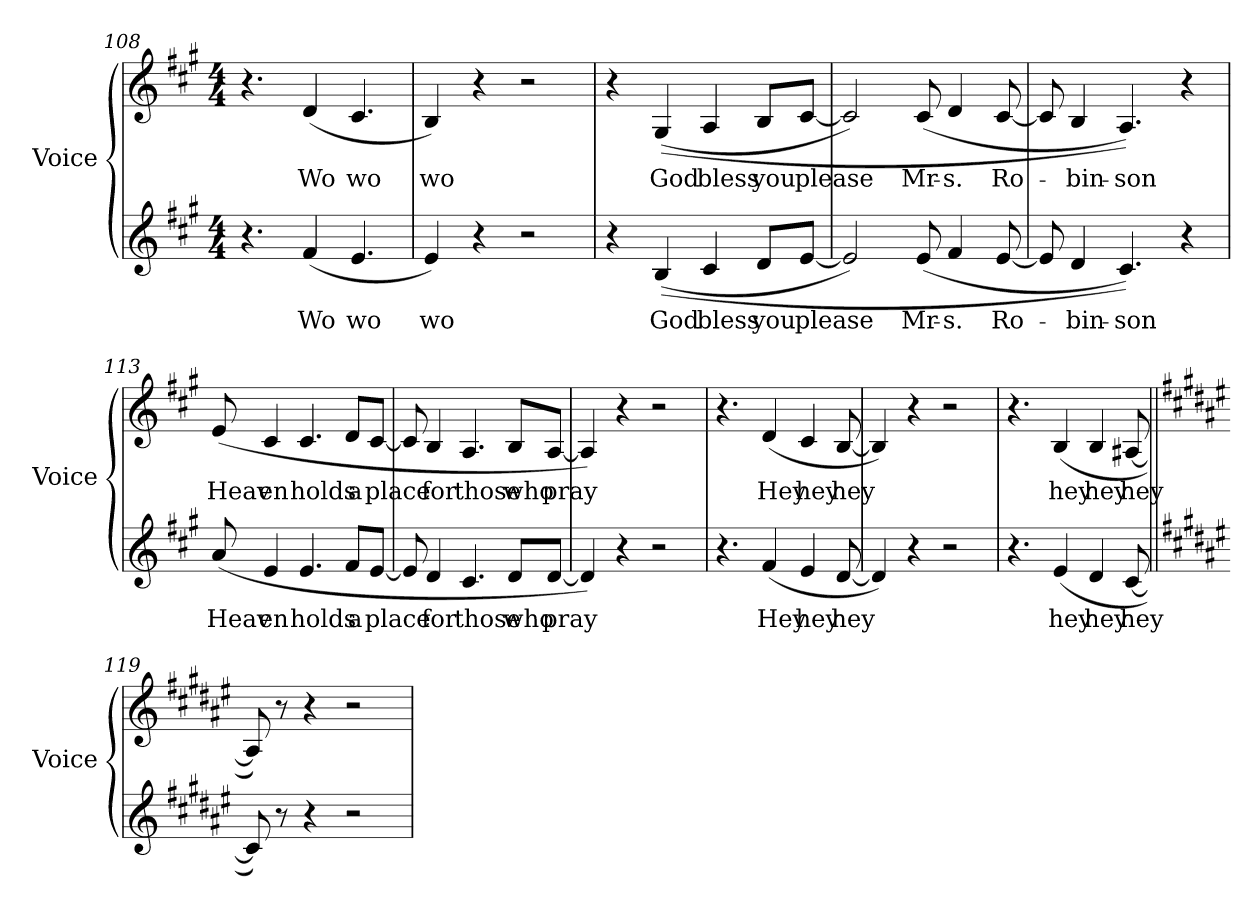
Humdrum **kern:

**kern	**text	**kern	**text
*part2	*part2	*part1	*part1
*staff2	*staff2	*staff1	*staff1
*I"Voice	*	*I"Voice	*
*I'Voice	*	*I'Voice	*
*clefG2	*	*clefG2	*
*k[f#c#g#]	*	*k[f#c#g#]	*
*A:	*	*A:	*
*M4/4	*	*M4/4	*
=108	=108	=108	=108
4.r	.	4.r	.
!	!LO:LY:b:color=#000000	!	!
!	!	!	!LO:LY:b:color=#000000
(4f#i/	Wo	(4di/	Wo
!	!LO:LY:b:color=#000000	!	!
!	!	!	!LO:LY:b:color=#000000
4.ei/	wo	4.c#i/	wo
=109	=109	=109	=109
!	!LO:LY:b:color=#000000	!	!
!	!	!	!LO:LY:b:color=#000000
4ei/)	wo	4Bi/)	wo
4r	.	4r	.
2r	.	2r	.
!!LO:LB:g=z
=110	=110	=110	=110
4r	.	4r	.
!	!LO:LY:b:color=#000000	!	!
!	!	!	!LO:LY:b:color=#000000
((4Bi/	God	((4G#i/	God
!	!LO:LY:b:color=#000000	!	!
!	!	!	!LO:LY:b:color=#000000
4c#i/	bless	4Ai/	bless
!	!LO:LY:b:color=#000000	!	!
!	!	!	!LO:LY:b:color=#000000
8di/L	you	8Bi/L	you
!	!LO:LY:b:color=#000000	!	!
!	!	!	!LO:LY:b:color=#000000
[8ei/J	please	[8c#i/J	please
=111	=111	=111	=111
2ei/])	.	2c#i/])	.
!	!LO:LY:b:color=#000000	!	!
!	!	!	!LO:LY:b:color=#000000
(8ei/	Mr-	(8c#i/	Mr-
!	!LO:LY:b:color=#000000	!	!
!	!	!	!LO:LY:b:color=#000000
4f#i/	-s.	4di/	-s.
!	!LO:LY:b:color=#000000	!	!
!	!	!	!LO:LY:b:color=#000000
[8ei/	Ro-	[8c#i/	Ro-
=112	=112	=112	=112
8ei/]	.	8c#i/]	.
!	!LO:LY:b:color=#000000	!	!
!	!	!	!LO:LY:b:color=#000000
4di/	-bin-	4Bi/	-bin-
!	!LO:LY:b:color=#000000	!	!
!	!	!	!LO:LY:b:color=#000000
4.c#i/))	-son	4.Ai/))	-son
4r	.	4r	.
=113	=113	=113	=113
!	!LO:LY:b:color=#000000	!	!
!	!	!	!LO:LY:b:color=#000000
(8ai/	Heav-	(8ei/	Heav-
!	!LO:LY:b:color=#000000	!	!
!	!	!	!LO:LY:b:color=#000000
4ei/	-en	4c#i/	-en
!	!LO:LY:b:color=#000000	!	!
!	!	!	!LO:LY:b:color=#000000
4.ei/	holds	4.c#i/	holds
!	!LO:LY:b:color=#000000	!	!
!	!	!	!LO:LY:b:color=#000000
8f#i/L	a	8di/L	a
!	!LO:LY:b:color=#000000	!	!
!	!	!	!LO:LY:b:color=#000000
[8ei/J	place	[8c#i/J	place
!!LO:LB:g=z
=114	=114	=114	=114
8ei/]	.	8c#i/]	.
!	!LO:LY:b:color=#000000	!	!
!	!	!	!LO:LY:b:color=#000000
4di/	for	4Bi/	for
!	!LO:LY:b:color=#000000	!	!
!	!	!	!LO:LY:b:color=#000000
4.c#i/	those	4.Ai/	those
!	!LO:LY:b:color=#000000	!	!
!	!	!	!LO:LY:b:color=#000000
8di/L	who	8Bi/L	who
!	!LO:LY:b:color=#000000	!	!
!	!	!	!LO:LY:b:color=#000000
[8di/J	pray	[8Ai/J	pray
=115	=115	=115	=115
4di/])	.	4Ai/])	.
4r	.	4r	.
2r	.	2r	.
=116	=116	=116	=116
4.r	.	4.r	.
!	!LO:LY:b:color=#000000	!	!
!	!	!	!LO:LY:b:color=#000000
(4f#i/	Hey	(4di/	Hey
!	!LO:LY:b:color=#000000	!	!
!	!	!	!LO:LY:b:color=#000000
4ei/	hey	4c#i/	hey
!	!LO:LY:b:color=#000000	!	!
!	!	!	!LO:LY:b:color=#000000
[8di/	hey	[8Bi/	hey
=117	=117	=117	=117
4di/])	.	4Bi/])	.
4r	.	4r	.
2r	.	2r	.
!!LO:LB:g=z
=118	=118	=118	=118
4.r	.	4.r	.
!	!LO:LY:b:color=#000000	!	!
!	!	!	!LO:LY:b:color=#000000
(4ei/	hey	(4Bi/	hey
!	!LO:LY:b:color=#000000	!	!
!	!	!	!LO:LY:b:color=#000000
4di/	hey	4Bi/	hey
!	!LO:LY:b:color=#000000	!	!
!	!	!	!LO:LY:b:color=#000000
[8c#i/	hey	[8A#Xi/	hey
=119||	=119||	=119||	=119||
*k[f#c#g#d#a#e#]	*	*k[f#c#g#d#a#e#]	*
*F#:	*	*F#:	*
8c#i/])	.	8A#i/])	.
8r	.	8r	.
4r	.	4r	.
2r	.	2r	.
=	=	=	=
*-	*-	*-	*-
